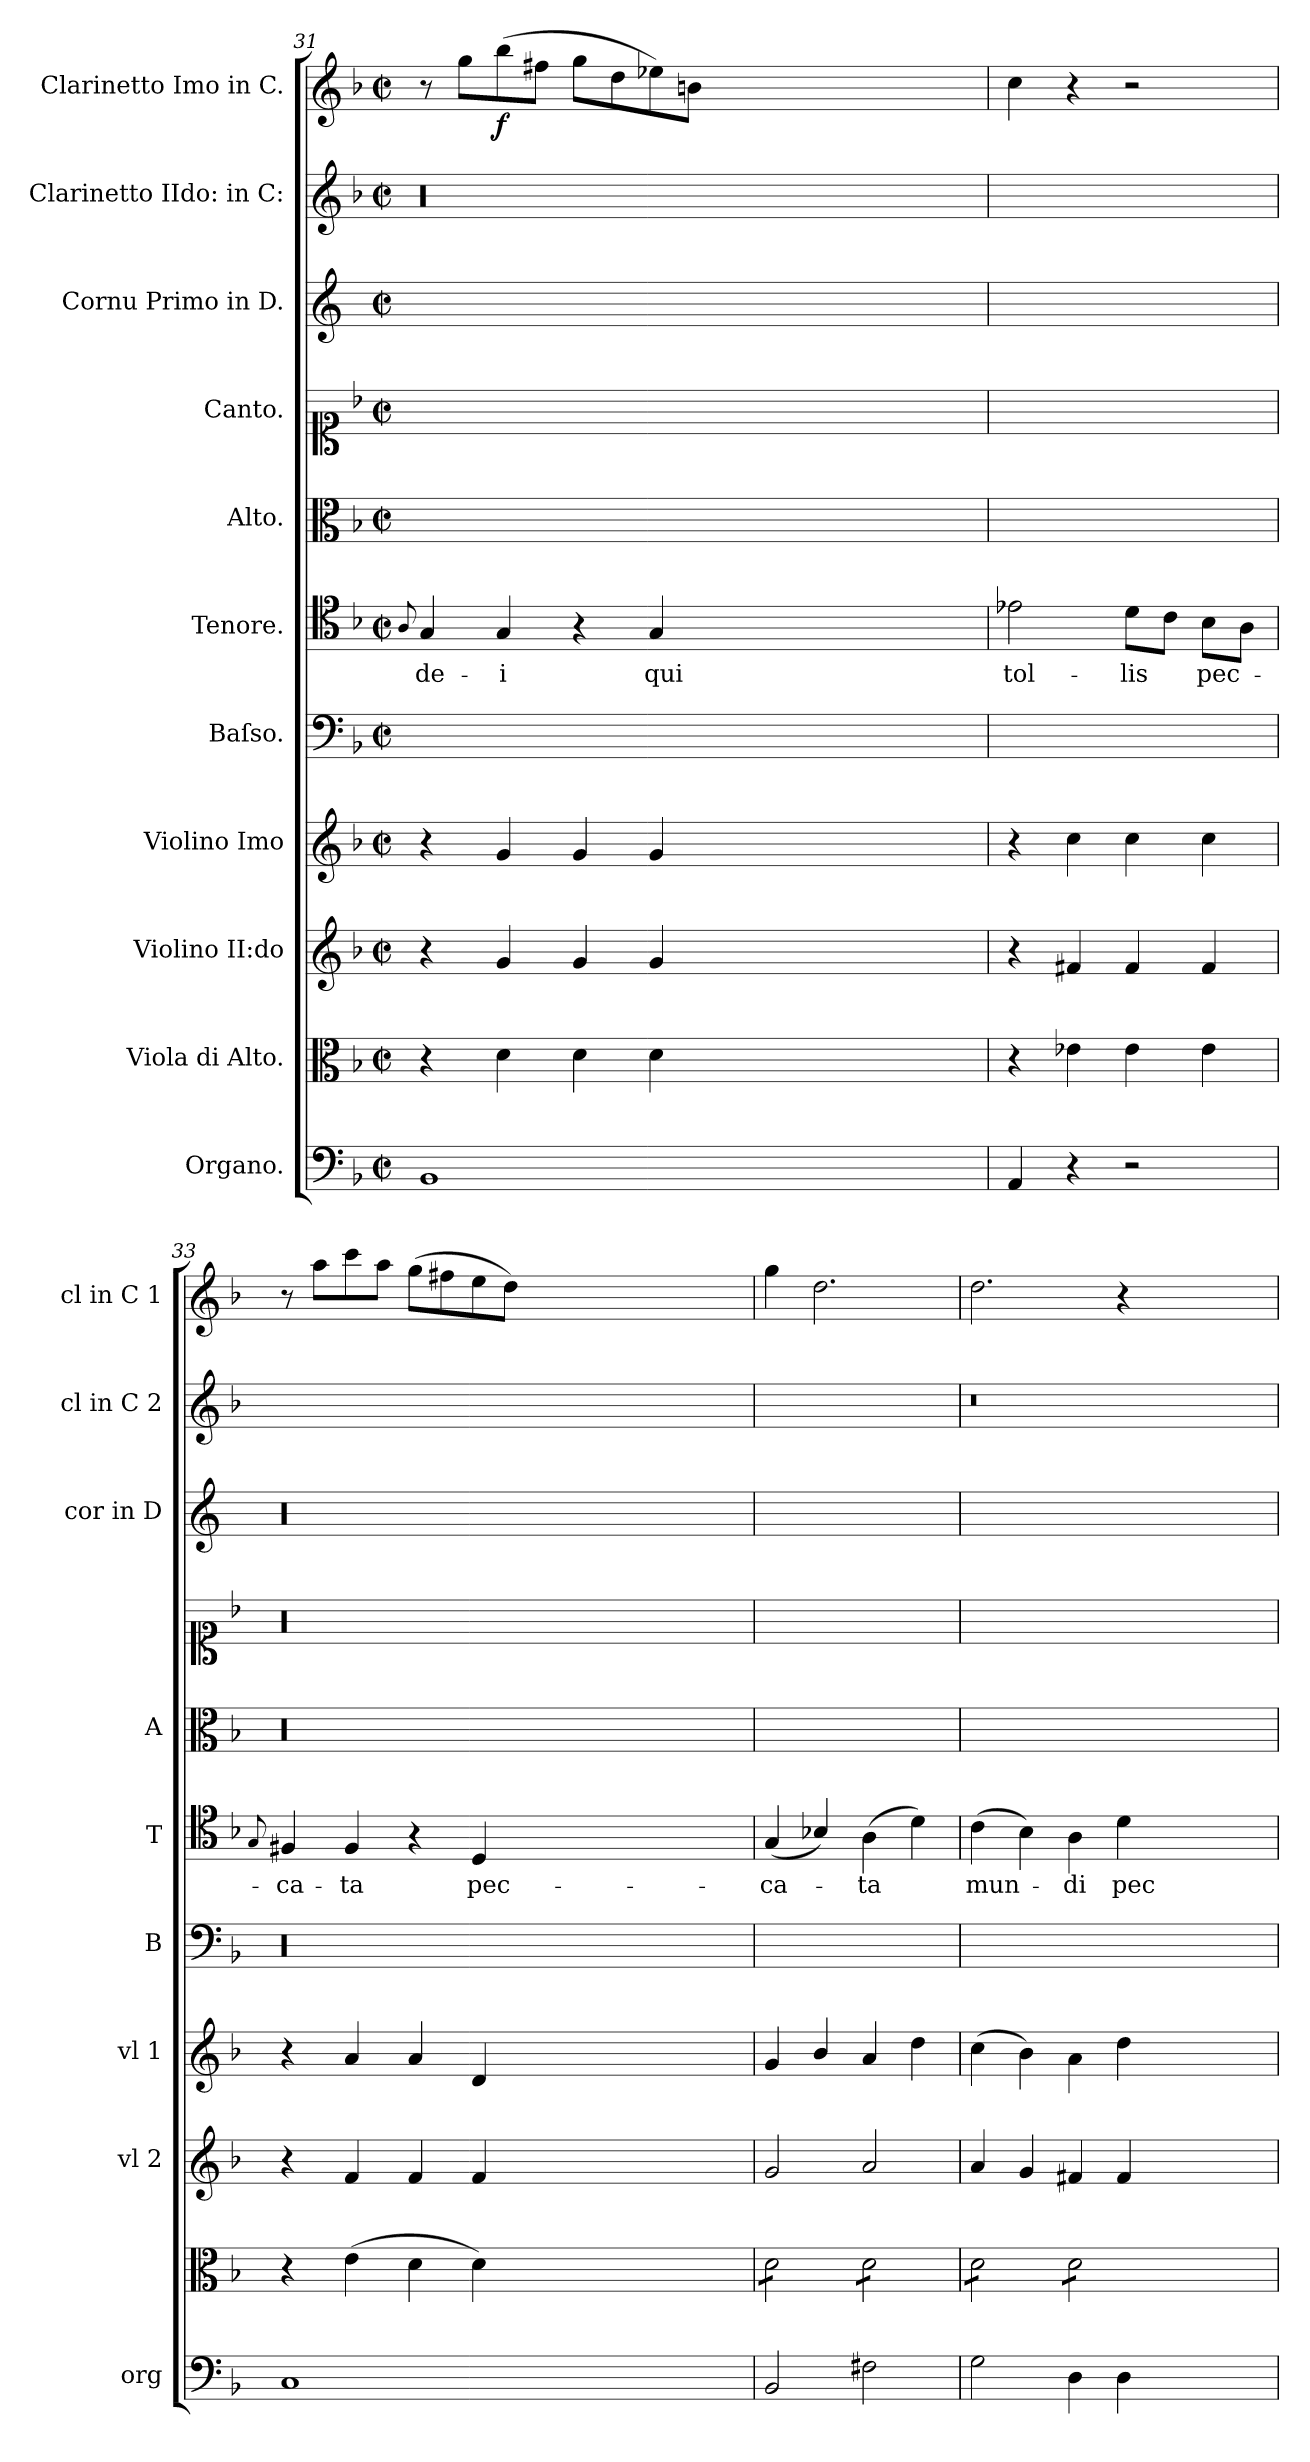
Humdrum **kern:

**kern	**dynam	**kern	**kern	**kern	**kern	**kern	**text	**kern	**kern	**kern	**kern	**kern	**dynam
*part11	*part11	*part10	*part9	*part8	*part7	*part6	*part6	*part5	*part4	*part3	*part2	*part1	*part1
*staff11	*staff11	*staff10	*staff9	*staff8	*staff7	*staff6	*staff6	*staff5	*staff4	*staff3	*staff2	*staff1	*staff1
*I"Organo.	*	*I"Viola di Alto.	*I"Violino II:do	*I"Violino Imo	*I"Baſso.	*I"Tenore.	*	*I"Alto.	*I"Canto.	*I"Cornu Primo in D.	*I"Clarinetto IIdo: in C:	*I"Clarinetto Imo in C.	*
*I'org	*	*	*I'vl 2	*I'vl 1	*I'B	*I'T	*	*I'A	*	*I'cor in D	*I'cl in C 2	*I'cl in C 1	*
*clefF4	*	*clefC3	*clefG2	*clefG2	*clefF4	*clefC4	*	*clefC3	*clefC1	*clefG2	*clefG2	*clefG2	*
*	*	*	*	*	*	*	*	*	*	*ITrd6c10	*	*	*
*k[b-]	*	*k[b-]	*k[b-]	*k[b-]	*k[b-]	*k[b-]	*	*k[b-]	*k[b-]	*k[f#c#]	*k[b-]	*k[b-]	*
*M2/2	*	*M2/2	*M2/2	*M2/2	*M2/2	*M2/2	*	*M2/2	*M2/2	*M2/2	*M2/2	*M2/2	*
*met(c|)	*	*met(c|)	*met(c|)	*met(c|)	*met(c|)	*met(c|)	*	*met(c|)	*met(c|)	*met(c|)	*met(c|)	*met(c|)	*
=31	=31	=31	=31	=31	=31	=31	=31	=31	=31	=31	=31	=31	=31
.	.	.	.	.	.	8qqA/	.	.	.	.	.	.	.
!	!LO:DY:b	!	!	!	!	!	!	!	!	!	!	!	!
1BB-	po.	4r	4r	4r	00ryy	4G/	de-	00ryy	00ryy	00ryy	00r	8r	.
.	.	.	.	.	.	.	.	.	.	.	.	8gg\L	.
!	!	!	!	!	!	!	!	!	!	!	!	!	!LO:DY:b
.	.	4d\	4g/	4g/	.	4G/	-i	.	.	.	.	(>8bb-\	f
.	.	.	.	.	.	.	.	.	.	.	.	8ff#X\J	.
!	!	!	!	!	!	!	!	!	!	!	!	!	!LO:DY:b
.	.	4d\	4g/	4g/	.	4r	.	.	.	.	.	8gg\L	p&colon;
.	.	.	.	.	.	.	.	.	.	.	.	8dd\	.
.	.	4d\	4g/	4g/	.	4G/	qui	.	.	.	.	8ee-X\)	.
.	.	.	.	.	.	.	.	.	.	.	.	8bn\J	.
0.ryy	.	0.ryy	0.ryy	0.ryy	.	0.ryy	.	.	.	.	.	0.ryy	.
=32	=32	=32	=32	=32	=32	=32	=32	=32	=32	=32	=32	=32	=32
4AA/	.	4r	4r	4r	1ryy	2e-X\	tol-	1ryy	1ryy	1ryy	1ryy	4cc\	.
4r	.	4e-X\	4f#X/	4cc\	.	.	.	.	.	.	.	4r	.
2r	.	4e-\	4f#/	4cc\	.	8d\L	-lis	.	.	.	.	2r	.
.	.	.	.	.	.	8c\J	.	.	.	.	.	.	.
.	.	4e-\	4f#/	4cc\	.	8B-\L	pec-	.	.	.	.	.	.
.	.	.	.	.	.	8A\J	.	.	.	.	.	.	.
=33	=33	=33	=33	=33	=33	=33	=33	=33	=33	=33	=33	=33	=33
.	.	.	.	.	.	8qqG/	.	.	.	.	.	.	.
1C	.	4r	4r	4r	00r	4F#X/	-ca-	00r	00r	00r	00ryy	8r	.
.	.	.	.	.	.	.	.	.	.	.	.	8aa\L	.
.	.	(>4e\	4f/	4a/	.	4F#/	-ta	.	.	.	.	8ccc\	.
.	.	.	.	.	.	.	.	.	.	.	.	8aa\J	.
.	.	4d\	4f/	4a/	.	4r	.	.	.	.	.	(>8gg\L	.
.	.	.	.	.	.	.	.	.	.	.	.	8ff#X\	.
.	.	4d\)	4f/	4d/	.	4D/	pec-	.	.	.	.	8ee\	.
.	.	.	.	.	.	.	.	.	.	.	.	8dd\J)	.
0.ryy	.	0.ryy	0.ryy	0.ryy	.	0.ryy	.	.	.	.	.	0.ryy	.
=34	=34	=34	=34	=34	=34	=34	=34	=34	=34	=34	=34	=34	=34
*	*	*tremolo	*	*	*	*	*	*	*	*	*	*	*
2BB-/	.	8d\L	2g/	4g/	1ryy	(<4G/	-ca-	1ryy	1ryy	1ryy	1ryy	4gg\	.
.	.	8d\	.	.	.	.	.	.	.	.	.	.	.
.	.	8d\	.	4b-/	.	4B-X/)	.	.	.	.	.	2.dd\	.
.	.	8d\J	.	.	.	.	.	.	.	.	.	.	.
2F#X\	.	8d\L	2a/	4a/	.	(>4A\	-ta	.	.	.	.	.	.
.	.	8d\	.	.	.	.	.	.	.	.	.	.	.
.	.	8d\	.	4dd\	.	4d\)	.	.	.	.	.	.	.
.	.	8d\J	.	.	.	.	.	.	.	.	.	.	.
=35	=35	=35	=35	=35	=35	=35	=35	=35	=35	=35	=35	=35	=35
2G\	.	8d\L	4a/	(>4cc\	0ryy	(>4c\	mun-	0ryy	0ryy	0ryy	0r	2.dd\	.
.	.	8d\	.	.	.	.	.	.	.	.	.	.	.
.	.	8d\	4g/	4b-\)	.	4B-\)	.	.	.	.	.	.	.
.	.	8d\J	.	.	.	.	.	.	.	.	.	.	.
4D\	.	8d\L	4f#X/	4a\	.	4A\	-di	.	.	.	.	.	.
.	.	8d\	.	.	.	.	.	.	.	.	.	.	.
4D\	.	8d\	4f#/	4dd\	.	4d\	pec-	.	.	.	.	4r	.
.	.	8d\J	.	.	.	.	.	.	.	.	.	.	.
*	*	*Xtremolo	*	*	*	*	*	*	*	*	*	*	*
1ryy	.	1ryy	1ryy	1ryy	.	1ryy	.	.	.	.	.	1ryy	.
=	=	=	=	=	=	=	=	=	=	=	=	=	=
*-	*-	*-	*-	*-	*-	*-	*-	*-	*-	*-	*-	*-	*-
